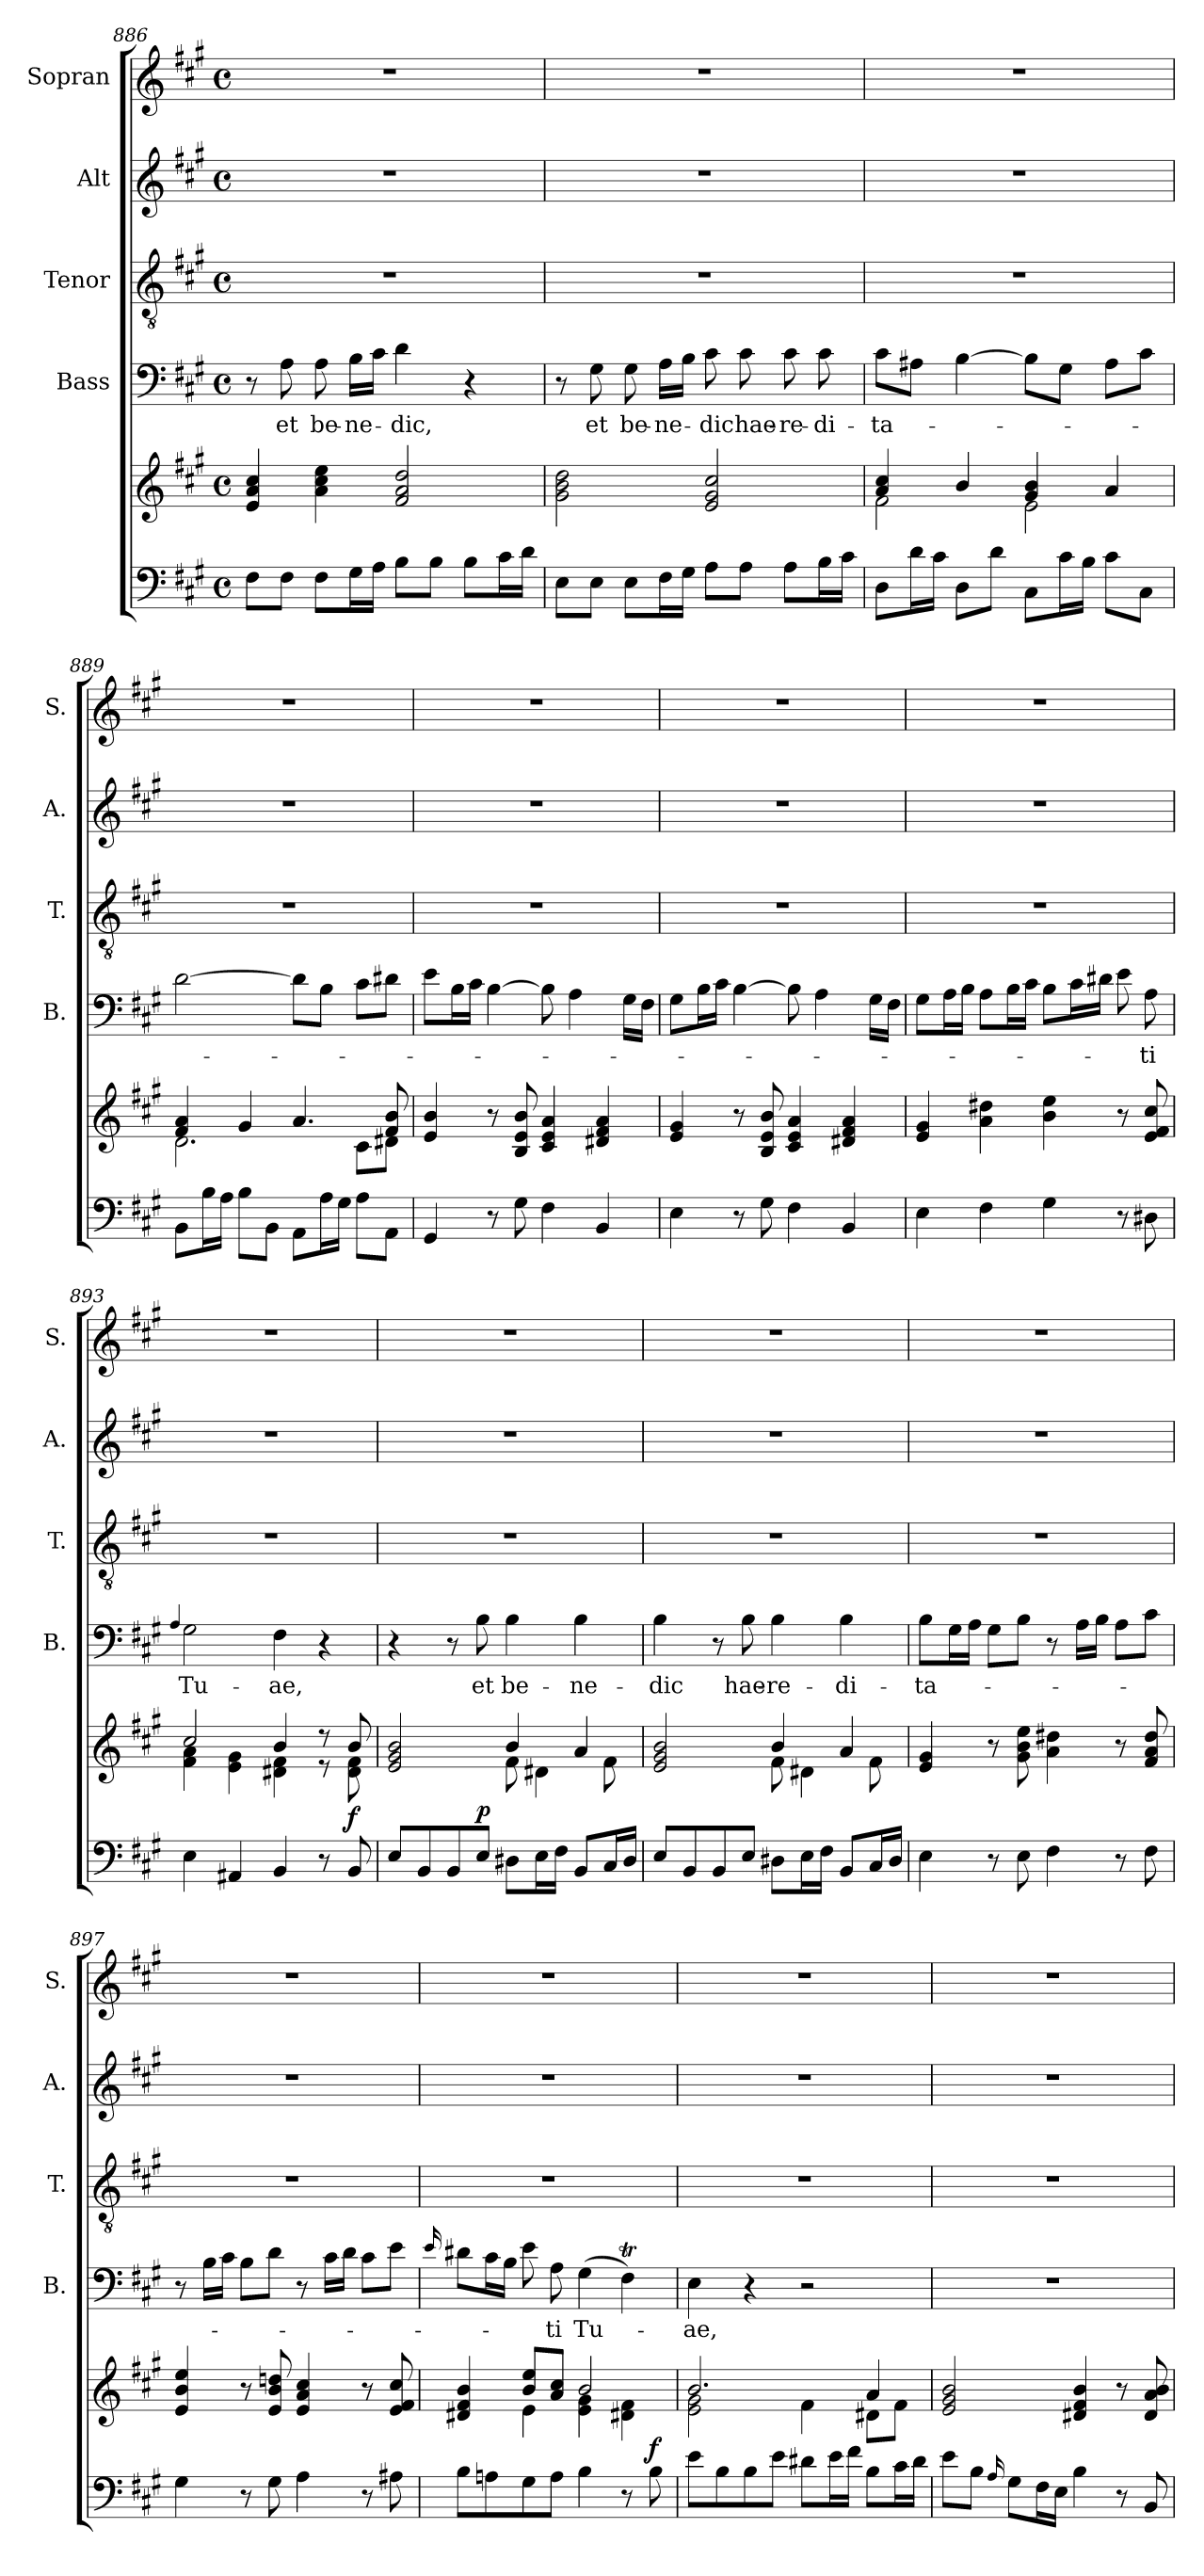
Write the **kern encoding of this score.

**kern	**kern	**dynam	**kern	**text	**kern	**kern	**kern
*part5	*part5	*part5	*part4	*part4	*part3	*part2	*part1
*staff6	*staff5	*staff5/6	*staff4	*staff4	*staff3	*staff2	*staff1
*	*	*	*I"Bass	*	*I"Tenor	*I"Alt	*I"Sopran
*	*	*	*I'B.	*	*I'T.	*I'A.	*I'S.
!!LO:LB:g=z
*clefF4	*clefG2	*	*clefF4	*	*clefGv2	*clefG2	*clefG2
*k[f#c#g#]	*k[f#c#g#]	*	*k[f#c#g#]	*	*k[f#c#g#]	*k[f#c#g#]	*k[f#c#g#]
*A:	*A:	*	*A:	*	*A:	*A:	*A:
*M4/4	*M4/4	*	*M4/4	*	*M4/4	*M4/4	*M4/4
*met(c)	*met(c)	*	*met(c)	*	*met(c)	*met(c)	*met(c)
=886	=886	=886	=886	=886	=886	=886	=886
8F#\L	4e/ 4a/ 4cc#/	.	8r	.	1r	1r	1r
!	!	!	!	!LO:LY:b	!	!	!
8F#\J	.	.	8A\	et	.	.	.
!	!	!	!	!LO:LY:b	!	!	!
8F#\L	4a\ 4cc#\ 4ee\	.	8A\	be-	.	.	.
!	!	!	!	!LO:LY:b	!	!	!
16G#\L	.	.	16B\LL	-ne-	.	.	.
16A\JJ	.	.	16c#\JJ	.	.	.	.
!	!	!	!	!LO:LY:b	!	!	!
8B\L	2f#/ 2a/ 2dd/	.	4d\	-dic,	.	.	.
8B\J	.	.	.	.	.	.	.
8B\L	.	.	4r	.	.	.	.
16c#\L	.	.	.	.	.	.	.
16d\JJ	.	.	.	.	.	.	.
=887	=887	=887	=887	=887	=887	=887	=887
8E\L	2g#\ 2b\ 2dd\	.	8r	.	1r	1r	1r
!	!	!	!	!LO:LY:b	!	!	!
8E\J	.	.	8G#\	et	.	.	.
!	!	!	!	!LO:LY:b	!	!	!
8E\L	.	.	8G#\	be-	.	.	.
!	!	!	!	!LO:LY:b	!	!	!
16F#\L	.	.	16A\LL	-ne-	.	.	.
16G#\JJ	.	.	16B\JJ	.	.	.	.
!	!	!	!	!LO:LY:b	!	!	!
8A\L	2e/ 2g#/ 2cc#/	.	8c#\	-dic	.	.	.
!	!	!	!	!LO:LY:b	!	!	!
8A\J	.	.	8c#\	hae-	.	.	.
!	!	!	!	!LO:LY:b	!	!	!
8A\L	.	.	8c#\	-re-	.	.	.
!	!	!	!	!LO:LY:b	!	!	!
16B\L	.	.	8c#\	-di-	.	.	.
16c#\JJ	.	.	.	.	.	.	.
=888	=888	=888	=888	=888	=888	=888	=888
*	*^	*	*	*	*	*	*
!	!	!	!	!	!LO:LY:b	!	!	!
8D\L	4a/ 4cc#/	2f#\	.	8c#\L	-ta-	1r	1r	1r
16d\L	.	.	.	8A#X\J	.	.	.	.
16c#\JJ	.	.	.	.	.	.	.	.
8D\L	4b/	.	.	[4B\	.	.	.	.
8d\J	.	.	.	.	.	.	.	.
8C#\L	4g#/ 4b/	2e\	.	8B\L]	.	.	.	.
16c#\L	.	.	.	8G#\J	.	.	.	.
16B\JJ	.	.	.	.	.	.	.	.
8c#\L	4a/	.	.	8A#\L	.	.	.	.
8C#\J	.	.	.	8c#\J	.	.	.	.
=889	=889	=889	=889	=889	=889	=889	=889	=889
8BB\L	4f#/ 4a/	2.d\	.	[2d\	.	1r	1r	1r
16B\L	.	.	.	.	.	.	.	.
16A\JJ	.	.	.	.	.	.	.	.
8B\L	4g#/	.	.	.	.	.	.	.
8BB\J	.	.	.	.	.	.	.	.
8AA\L	4.a/	.	.	8d\L]	.	.	.	.
16A\L	.	.	.	8B\J	.	.	.	.
16G#\JJ	.	.	.	.	.	.	.	.
8A\L	.	8c#\L	.	8c#\L	.	.	.	.
8AA\J	8f#/ 8b/	8d#X\J	.	8d#X\J	.	.	.	.
*	*v	*v	*	*	*	*	*	*
=890	=890	=890	=890	=890	=890	=890	=890
4GG#/	4e/ 4b/	.	8e\L	.	1r	1r	1r
.	.	.	16B\L	.	.	.	.
.	.	.	16c#\JJ	.	.	.	.
8r	8r	.	[4B\	.	.	.	.
8G#\	8B/ 8e/ 8b/	.	.	.	.	.	.
4F#\	4c#/ 4e/ 4a/	.	8B\]	.	.	.	.
.	.	.	4A\	.	.	.	.
4BB/	4d#X/ 4f#/ 4a/	.	.	.	.	.	.
.	.	.	16G#\LL	.	.	.	.
.	.	.	16F#\JJ	.	.	.	.
!!LO:LB:g=z
=891	=891	=891	=891	=891	=891	=891	=891
4E\	4e/ 4g#/	.	8G#\L	.	1r	1r	1r
.	.	.	16B\L	.	.	.	.
.	.	.	16c#\JJ	.	.	.	.
8r	8r	.	[4B\	.	.	.	.
8G#\	8B/ 8e/ 8b/	.	.	.	.	.	.
4F#\	4c#/ 4e/ 4a/	.	8B\]	.	.	.	.
.	.	.	4A\	.	.	.	.
4BB/	4d#X/ 4f#/ 4a/	.	.	.	.	.	.
.	.	.	16G#\LL	.	.	.	.
.	.	.	16F#\JJ	.	.	.	.
=892	=892	=892	=892	=892	=892	=892	=892
4E\	4e/ 4g#/	.	8G#\L	.	1r	1r	1r
.	.	.	16A\L	.	.	.	.
.	.	.	16B\JJ	.	.	.	.
4F#\	4a\ 4dd#X\	.	8A\L	.	.	.	.
.	.	.	16B\L	.	.	.	.
.	.	.	16c#\JJ	.	.	.	.
4G#\	4b\ 4ee\	.	8B\L	.	.	.	.
.	.	.	16c#\L	.	.	.	.
.	.	.	16d#X\JJ	.	.	.	.
8r	8r	.	8e\	.	.	.	.
!	!	!	!	!LO:LY:b	!	!	!
8D#X\	8e/ 8f#/ 8cc#/	.	8A\	-ti	.	.	.
=893	=893	=893	=893	=893	=893	=893	=893
.	.	.	4qqA/	.	.	.	.
*	*^	*	*	*	*	*	*
!	!	!	!	!	!LO:LY:b	!	!	!
4E\	2cc#/	4f#\ 4a\	.	2G#\	Tu-	1r	1r	1r
4AA#X/	.	4e\ 4g#\	.	.	.	.	.	.
!	!	!	!	!	!LO:LY:b	!	!	!
4BB/	4b/	4d#X\ 4f#\	.	4F#\	-ae,	.	.	.
8r	8r	8r	.	4r	.	.	.	.
!	!	!	!LO:DY:a=2	!	!	!	!	!
8BB/	8b/	8d#\ 8f#\	f	.	.	.	.	.
=894	=894	=894	=894	=894	=894	=894	=894	=894
8E/L	2e/ 2g#/ 2b/	2ryy	.	4r	.	1r	1r	1r
8BB/	.	.	.	.	.	.	.	.
8BB/	.	.	.	8r	.	.	.	.
!	!	!	!LO:DY:a=2	!	!LO:LY:b	!	!	!
8E/J	.	.	p	8B\	et	.	.	.
!	!	!	!	!	!LO:LY:b	!	!	!
8D#X\L	4b/	8f#\	.	4B\	be-	.	.	.
16E\L	.	4d#X\	.	.	.	.	.	.
16F#\JJ	.	.	.	.	.	.	.	.
!	!	!	!	!	!LO:LY:b	!	!	!
8BB/L	4a/	.	.	4B\	-ne-	.	.	.
16C#/L	.	8f#\	.	.	.	.	.	.
16D#/JJ	.	.	.	.	.	.	.	.
=895	=895	=895	=895	=895	=895	=895	=895	=895
!	!	!	!	!	!LO:LY:b	!	!	!
8E/L	2e/ 2g#/ 2b/	2ryy	.	4B\	-dic	1r	1r	1r
8BB/	.	.	.	.	.	.	.	.
8BB/	.	.	.	8r	.	.	.	.
!	!	!	!	!	!LO:LY:b	!	!	!
8E/J	.	.	.	8B\	hae-	.	.	.
!	!	!	!	!	!LO:LY:b	!	!	!
8D#X\L	4b/	8f#\	.	4B\	-re-	.	.	.
16E\L	.	4d#X\	.	.	.	.	.	.
16F#\JJ	.	.	.	.	.	.	.	.
!	!	!	!	!	!LO:LY:b	!	!	!
8BB/L	4a/	.	.	4B\	-di-	.	.	.
16C#/L	.	8f#\	.	.	.	.	.	.
16D#/JJ	.	.	.	.	.	.	.	.
*	*v	*v	*	*	*	*	*	*
=896	=896	=896	=896	=896	=896	=896	=896
!	!	!	!	!LO:LY:b	!	!	!
4E\	4e/ 4g#/	.	8B\L	-ta-	1r	1r	1r
.	.	.	16G#\L	.	.	.	.
.	.	.	16A\JJ	.	.	.	.
8r	8r	.	8G#\L	.	.	.	.
8E\	8g#\ 8b\ 8ee\	.	8B\J	.	.	.	.
4F#\	4a\ 4dd#X\	.	8r	.	.	.	.
.	.	.	16A\LL	.	.	.	.
.	.	.	16B\JJ	.	.	.	.
8r	8r	.	8A\L	.	.	.	.
8F#\	8f#/ 8a/ 8dd#/	.	8c#\J	.	.	.	.
!!LO:PB:g=z
=897	=897	=897	=897	=897	=897	=897	=897
4G#\	4e/ 4b/ 4ee/	.	8r	.	1r	1r	1r
.	.	.	16B\LL	.	.	.	.
.	.	.	16c#\JJ	.	.	.	.
8r	8r	.	8B\L	.	.	.	.
8G#\	8e/ 8b/ 8ddn/	.	8d\J	.	.	.	.
4A\	4e/ 4a/ 4cc#/	.	8r	.	.	.	.
.	.	.	16c#\LL	.	.	.	.
.	.	.	16d\JJ	.	.	.	.
8r	8r	.	8c#\L	.	.	.	.
8A#X\	8e/ 8f#/ 8cc#/	.	8e\J	.	.	.	.
=898	=898	=898	=898	=898	=898	=898	=898
.	.	.	16qqe/	.	.	.	.
*	*^	*	*	*	*	*	*
8B\L	4d#X/ 4f#/ 4b/	4ryy	.	8d#X\L	.	1r	1r	1r
8An\	.	.	.	16c#\L	.	.	.	.
.	.	.	.	16B\JJ	.	.	.	.
8G#\	8b/ 8ee/L	4e\	.	8e\	.	.	.	.
!	!	!	!	!	!LO:LY:b	!	!	!
8A\J	8a/ 8cc#/J	.	.	8A\	-ti	.	.	.
!	!	!	!	!	!LO:LY:b	!	!	!
4B\	2b/	4e\ 4g#\	.	(>4G#\	Tu-	.	.	.
8r	.	4d#X\ 4f#\	.	4F#T\)	.	.	.	.
!	!	!	!LO:DY:a=2	!	!	!	!	!
8B\	.	.	f	.	.	.	.	.
=899	=899	=899	=899	=899	=899	=899	=899	=899
!	!	!	!	!	!LO:LY:b	!	!	!
8e\L	2.b/	2e\ 2g#\	.	4E\	-ae,	1r	1r	1r
8B\	.	.	.	.	.	.	.	.
8B\	.	.	.	4r	.	.	.	.
8e\J	.	.	.	.	.	.	.	.
8d#X\L	.	4f#\	.	2r	.	.	.	.
16e\L	.	.	.	.	.	.	.	.
16f#\JJ	.	.	.	.	.	.	.	.
8B\L	4a/	8d#X\L	.	.	.	.	.	.
16c#\L	.	8f#\J	.	.	.	.	.	.
16d#\JJ	.	.	.	.	.	.	.	.
*	*v	*v	*	*	*	*	*	*
=900	=900	=900	=900	=900	=900	=900	=900
8e\L	2e/ 2g#/ 2b/	.	1r	.	1r	1r	1r
8B\J	.	.	.	.	.	.	.
16qqA/	.	.	.	.	.	.	.
8G#\L	.	.	.	.	.	.	.
16F#\L	.	.	.	.	.	.	.
16E\JJ	.	.	.	.	.	.	.
4B\	4d#X/ 4f#/ 4b/	.	.	.	.	.	.
8r	8r	.	.	.	.	.	.
8BB/	8d#/ 8a/ 8b/	.	.	.	.	.	.
=	=	=	=	=	=	=	=
*-	*-	*-	*-	*-	*-	*-	*-
